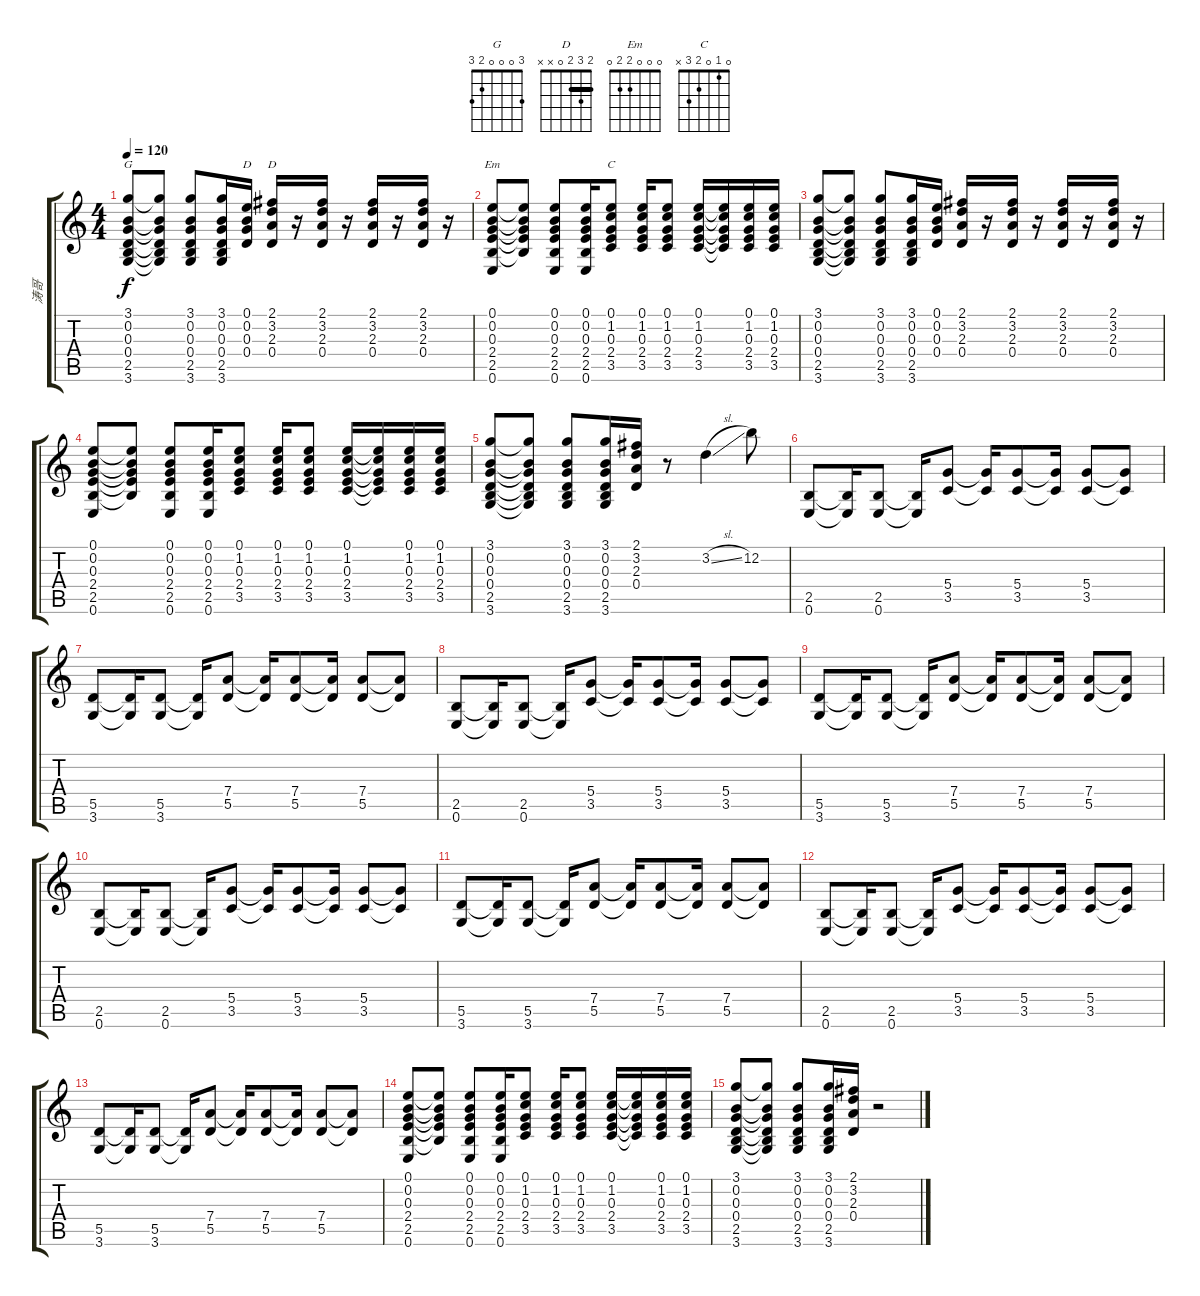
\track ("涛哥" "涛哥") {instrument electricguitarmuted}
\staff {score tabs}
\tuning (E4 B3 G3 D3 A2 E2) {hide}
\chord ("G" 3 0 0 0 2 3)
\chord ("D" 2 3 2 0 0 x) {barre 2}
\chord ("D" 2 3 2 0 x x) {barre 2}
\chord ("Em" 0 0 0 2 2 0)
\chord ("C" 0 1 0 2 3 x)
\ts (4 4)
\tempo 120
\clef g2
\ks c
(3.1 0.2 0.3 0.4 2.5 3.6).8{ch "G" dy f} (3.1{t} 0.2{t} 0.3{t} 0.4{t} 2.5{t} 3.6{t}).8 (3.1 0.2 0.3 0.4 2.5 3.6).8 (3.1 0.2 0.3 0.4 2.5 3.6).16 (0.1 0.2 0.3 0.4).16{ch "D"} (2.1 3.2 2.3 0.4).16{ch "D"} r.16 (2.1 3.2 2.3 0.4).16 r.16 (2.1 3.2 2.3 0.4).16 r.16 (2.1 3.2 2.3 0.4).16 r.16 |
(0.1 0.2 0.3 2.4 2.5 0.6).8{ch "Em"} (0.1{t} 0.2{t} 0.3{t} 2.4{t} 2.5{t}).8 (0.1 0.2 0.3 2.4 2.5 0.6).8 (0.1 0.2 0.3 2.4 2.5 0.6).16 (0.1 1.2 0.3 2.4 3.5).8{ch "C"} (0.1 1.2 0.3 2.4 3.5).16 (0.1 1.2 0.3 2.4 3.5).8 (0.1 1.2 0.3 2.4 3.5).16 (0.1{t} 1.2{t} 0.3{t} 2.4{t} 3.5{t}).16 (0.1 1.2 0.3 2.4 3.5).16 (0.1 1.2 0.3 2.4 3.5).16 |
(3.1 0.2 0.3 0.4 2.5 3.6).8 (3.1{t} 0.2{t} 0.3{t} 0.4{t} 2.5{t} 3.6{t}).8 (3.1 0.2 0.3 0.4 2.5 3.6).8 (3.1 0.2 0.3 0.4 2.5 3.6).16 (0.1 0.2 0.3 0.4).16 (2.1 3.2 2.3 0.4).16 r.16 (2.1 3.2 2.3 0.4).16 r.16 (2.1 3.2 2.3 0.4).16 r.16 (2.1 3.2 2.3 0.4).16 r.16 |
(0.1 0.2 0.3 2.4 2.5 0.6).8 (0.1{t} 0.2{t} 0.3{t} 2.4{t} 2.5{t}).8 (0.1 0.2 0.3 2.4 2.5 0.6).8 (0.1 0.2 0.3 2.4 2.5 0.6).16 (0.1 1.2 0.3 2.4 3.5).8 (0.1 1.2 0.3 2.4 3.5).16 (0.1 1.2 0.3 2.4 3.5).8 (0.1 1.2 0.3 2.4 3.5).16 (0.1{t} 1.2{t} 0.3{t} 2.4{t} 3.5{t}).16 (0.1 1.2 0.3 2.4 3.5).16 (0.1 1.2 0.3 2.4 3.5).16 |
(3.1 0.2 0.3 0.4 2.5 3.6).8 (3.1{t} 0.2{t} 0.3{t} 0.4{t} 2.5{t} 3.6{t}).8 (3.1 0.2 0.3 0.4 2.5 3.6).8 (3.1 0.2 0.3 0.4 2.5 3.6).16 (2.1 3.2 2.3 0.4).16 r.8 3.2{sl}.4{instrument overdrivenguitar} 12.2.8 |
(2.5 0.6).8{instrument overdrivenguitar} (2.5{t} 0.6{t}).16 (2.5 0.6).8 (2.5{t} 0.6{t}).16 (5.4 3.5).8 (5.4{t} 3.5{t}).16 (5.4 3.5).8 (5.4{t} 3.5{t}).16 (5.4 3.5).8 (5.4{t} 3.5{t}).8 |
(5.5 3.6).8{instrument overdrivenguitar} (5.5{t} 3.6{t}).16 (5.5 3.6).8 (5.5{t} 3.6{t}).16 (7.4 5.5).8 (7.4{t} 5.5{t}).16 (7.4 5.5).8 (7.4{t} 5.5{t}).16 (7.4 5.5).8 (7.4{t} 5.5{t}).8 |
(2.5 0.6).8{instrument overdrivenguitar} (2.5{t} 0.6{t}).16 (2.5 0.6).8 (2.5{t} 0.6{t}).16 (5.4 3.5).8 (5.4{t} 3.5{t}).16 (5.4 3.5).8 (5.4{t} 3.5{t}).16 (5.4 3.5).8 (5.4{t} 3.5{t}).8 |
(5.5 3.6).8{instrument overdrivenguitar} (5.5{t} 3.6{t}).16 (5.5 3.6).8 (5.5{t} 3.6{t}).16 (7.4 5.5).8 (7.4{t} 5.5{t}).16 (7.4 5.5).8 (7.4{t} 5.5{t}).16 (7.4 5.5).8 (7.4{t} 5.5{t}).8 |
(2.5 0.6).8{instrument overdrivenguitar} (2.5{t} 0.6{t}).16 (2.5 0.6).8 (2.5{t} 0.6{t}).16 (5.4 3.5).8 (5.4{t} 3.5{t}).16 (5.4 3.5).8 (5.4{t} 3.5{t}).16 (5.4 3.5).8 (5.4{t} 3.5{t}).8 |
(5.5 3.6).8{instrument overdrivenguitar} (5.5{t} 3.6{t}).16 (5.5 3.6).8 (5.5{t} 3.6{t}).16 (7.4 5.5).8 (7.4{t} 5.5{t}).16 (7.4 5.5).8 (7.4{t} 5.5{t}).16 (7.4 5.5).8 (7.4{t} 5.5{t}).8 |
(2.5 0.6).8{instrument overdrivenguitar} (2.5{t} 0.6{t}).16 (2.5 0.6).8 (2.5{t} 0.6{t}).16 (5.4 3.5).8 (5.4{t} 3.5{t}).16 (5.4 3.5).8 (5.4{t} 3.5{t}).16 (5.4 3.5).8 (5.4{t} 3.5{t}).8 |
(5.5 3.6).8{instrument overdrivenguitar} (5.5{t} 3.6{t}).16 (5.5 3.6).8 (5.5{t} 3.6{t}).16 (7.4 5.5).8 (7.4{t} 5.5{t}).16 (7.4 5.5).8 (7.4{t} 5.5{t}).16 (7.4 5.5).8 (7.4{t} 5.5{t}).8 |
(0.1 0.2 0.3 2.4 2.5 0.6).8{instrument acousticguitarsteel} (0.1{t} 0.2{t} 0.3{t} 2.4{t} 2.5{t}).8 (0.1 0.2 0.3 2.4 2.5 0.6).8 (0.1 0.2 0.3 2.4 2.5 0.6).16 (0.1 1.2 0.3 2.4 3.5).8 (0.1 1.2 0.3 2.4 3.5).16 (0.1 1.2 0.3 2.4 3.5).8 (0.1 1.2 0.3 2.4 3.5).16 (0.1{t} 1.2{t} 0.3{t} 2.4{t} 3.5{t}).16 (0.1 1.2 0.3 2.4 3.5).16 (0.1 1.2 0.3 2.4 3.5).16 |
(3.1 0.2 0.3 0.4 2.5 3.6).8 (3.1{t} 0.2{t} 0.3{t} 0.4{t} 2.5{t} 3.6{t}).8 (3.1 0.2 0.3 0.4 2.5 3.6).8 (3.1 0.2 0.3 0.4 2.5 3.6).16 (2.1 3.2 2.3 0.4).16 r.2
